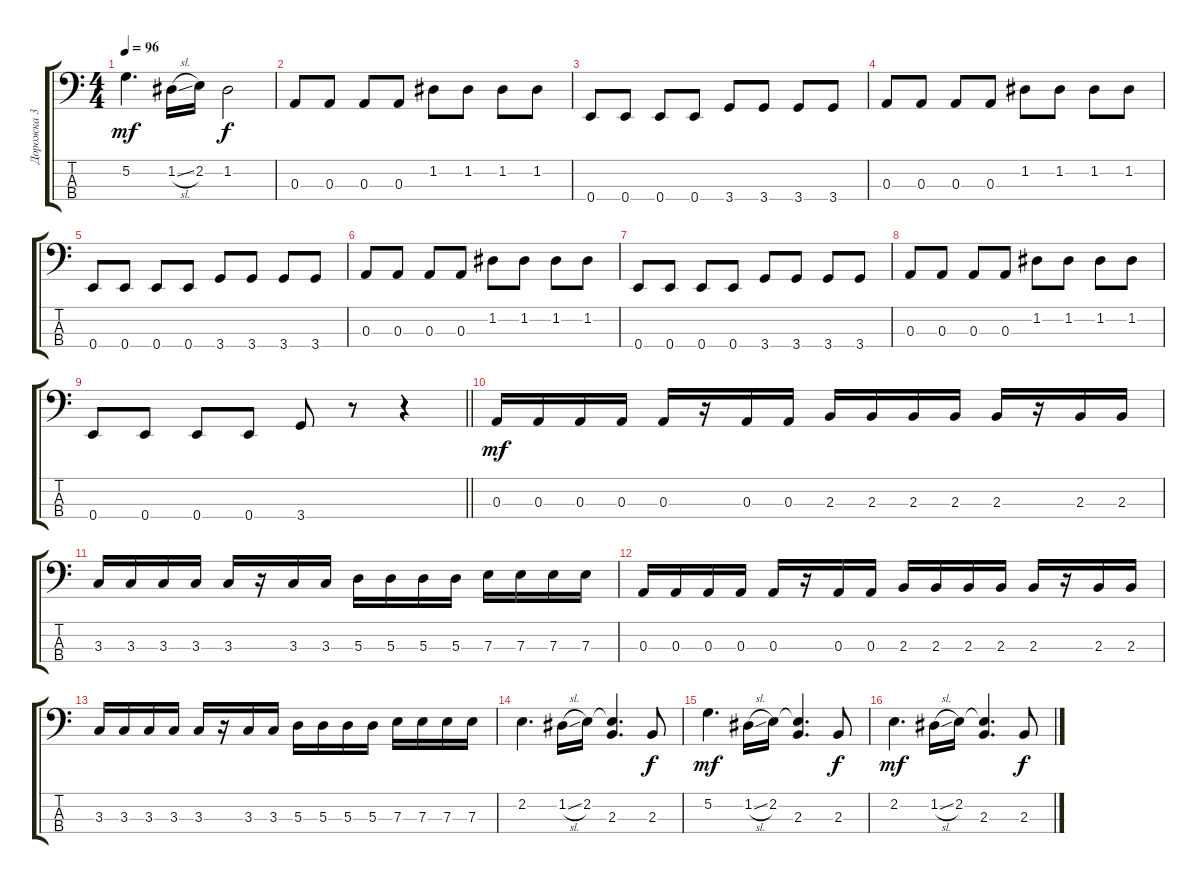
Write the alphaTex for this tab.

\track ("Дорожка 3" "Дорожка 3") {instrument electricbasspick}
\staff {score tabs}
\tuning (G2 D2 A1 E1) {hide}
\ts (4 4)
\tempo 96
\clef f4
\ks c
5.2.4{d dy mf} 1.2{sl}.16 2.2.16 1.2.2{dy f} |
0.3.8 0.3.8 0.3.8 0.3.8 1.2.8 1.2.8 1.2.8 1.2.8 |
0.4.8 0.4.8 0.4.8 0.4.8 3.4.8 3.4.8 3.4.8 3.4.8 |
0.3.8 0.3.8 0.3.8 0.3.8 1.2.8 1.2.8 1.2.8 1.2.8 |
0.4.8 0.4.8 0.4.8 0.4.8 3.4.8 3.4.8 3.4.8 3.4.8 |
0.3.8 0.3.8 0.3.8 0.3.8 1.2.8 1.2.8 1.2.8 1.2.8 |
0.4.8 0.4.8 0.4.8 0.4.8 3.4.8 3.4.8 3.4.8 3.4.8 |
0.3.8 0.3.8 0.3.8 0.3.8 1.2.8 1.2.8 1.2.8 1.2.8 |
\barLineRight lightlight
0.4.8 0.4.8 0.4.8 0.4.8 3.4.8 r.8 r.4 |
0.3.16{dy mf} 0.3.16 0.3.16 0.3.16 0.3.16 r.16 0.3.16 0.3.16 2.3.16 2.3.16 2.3.16 2.3.16 2.3.16 r.16 2.3.16 2.3.16 |
3.3.16 3.3.16 3.3.16 3.3.16 3.3.16 r.16 3.3.16 3.3.16 5.3.16 5.3.16 5.3.16 5.3.16 7.3.16 7.3.16 7.3.16 7.3.16 |
0.3.16 0.3.16 0.3.16 0.3.16 0.3.16 r.16 0.3.16 0.3.16 2.3.16 2.3.16 2.3.16 2.3.16 2.3.16 r.16 2.3.16 2.3.16 |
3.3.16 3.3.16 3.3.16 3.3.16 3.3.16 r.16 3.3.16 3.3.16 5.3.16 5.3.16 5.3.16 5.3.16 7.3.16 7.3.16 7.3.16 7.3.16 |
2.2.4{d} 1.2{sl}.16 2.2.16 (2.2{t} 2.3).4{d} 2.3.8{dy f} |
5.2.4{d dy mf} 1.2{sl}.16 2.2.16 (2.2{t} 2.3).4{d} 2.3.8{dy f} |
2.2.4{d dy mf} 1.2{sl}.16 2.2.16 (2.2{t} 2.3).4{d} 2.3.8{dy f}
